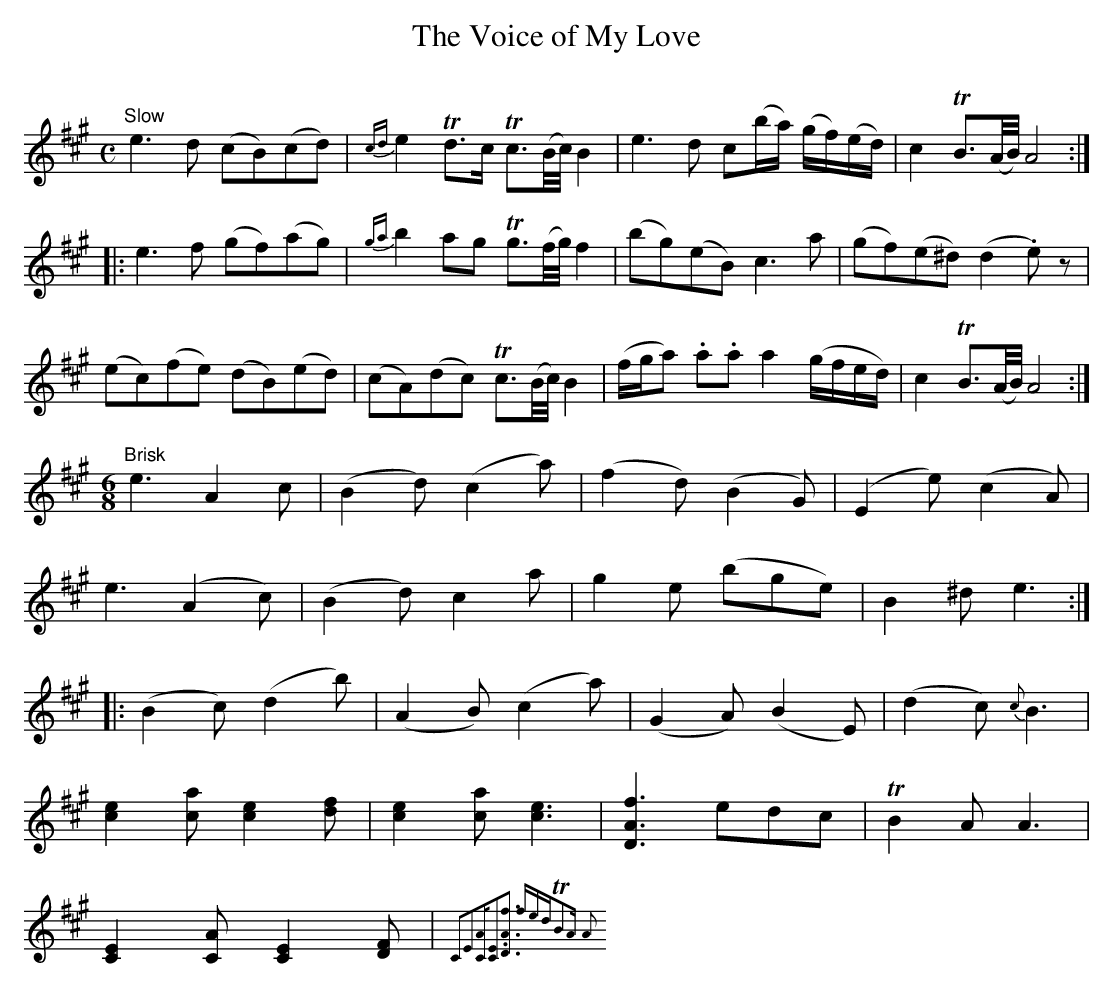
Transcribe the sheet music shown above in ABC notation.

X:1
T:Voice of My Love, The
M:C
L:1/8
Q:Plaintive
K:A
"Slow"e3d (cB)(cd)|{cd}e2 Td>c Tc>(B/2c/4) B2|e3d c(b/a/) (g/f/)(e/d/)|c2 TB>(A/2B/4) A4:|
|:e3f (gf)(ag)|{ga}b2 ag Tg>(f/2g/4)f2|(bg)(eB) c3a|(gf)(e^d) (d2.e)z|
(ec)(fe) (dB)(ed)|(cA)(dc) Tc>(B/2c/4) B2|(f/g/a) .a.a a2 (g/f/e/d/)|c2 TB>(A/2B/4) A4:|
M:6/8
L:1/8
"Brisk"e3 A2c|(B2d) (c2a)|(f2d) (B2G)|(E2e) (c2A)|
e3 (A2c)|(B2d) c2a|g2e (bge)|B2^d e3:|
|:(B2c) (d2b)|(A2B) (c2a)|(G2A) (B2E)|(d2c) {c}B3|
[c2e2][ca][c2e2][df]|[c2e2][ca][c3e3]|[D3A3f3] edc|TB2A A3|
[C2E2][CA][C2E2][DF]|{C2E2][CA][C3E3]|[D3A3f3] fed|TB2A A2:|]
